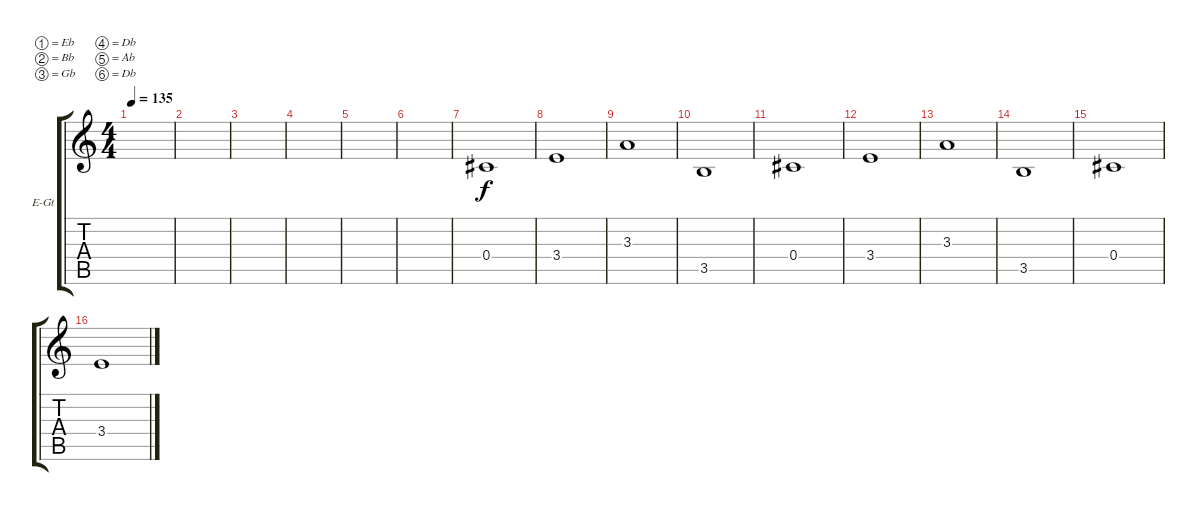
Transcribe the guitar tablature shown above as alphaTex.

\defaultSystemsLayout 4
\bracketExtendMode groupsimilarinstruments
\firstSystemTrackNameOrientation horizontal
\otherSystemsTrackNameOrientation horizontal
\track ("Electric Guitar" "E-Gt") {instrument electricguitarclean}
\staff {score tabs}
\tuning (Eb4 Bb3 Gb3 Db3 Ab2 Db2)
\ts (4 4)
\tempo 135
\clef g2
\scale
0.333333
\ks c
|
\scale
0.333333 |
\scale
0.333333 |
\scale
0.333333 |
\scale
0.333333 |
\scale
0.333333 |
\scale
0.333333 0.4.1 |
\scale
0.333333 3.4.1 |
\scale
0.333333 3.3.1 |
\scale
0.333333 3.5.1 |
\scale
0.333333 0.4.1 |
\scale
0.333333 3.4.1 |
\scale
0.333333 3.3.1 |
\scale
0.333333 3.5.1 |
\scale
0.333333 0.4.1 |
\scale
0.333333 3.4.1
